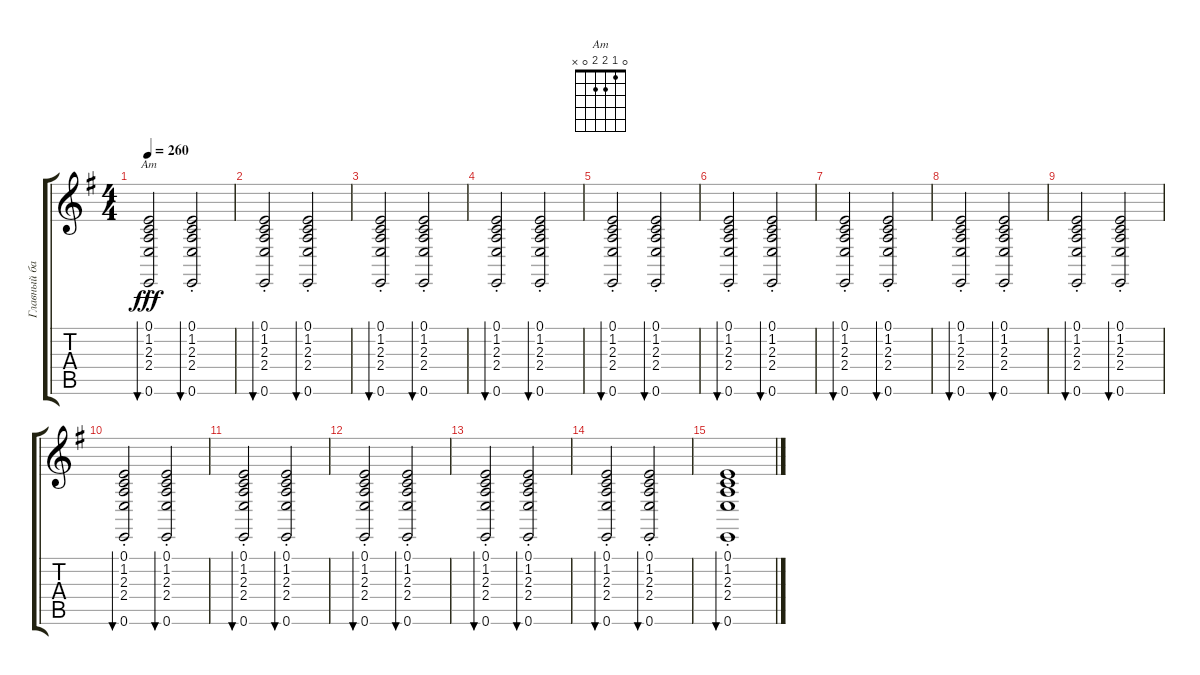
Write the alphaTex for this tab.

\track ("Главный барабан" "Главный ба") {instrument taikodrum}
\staff {score tabs}
\tuning (E4 B3 G3 D3 A2 E2) {hide}
\chord ("Am" 0 1 2 2 0 x)
\ts (4 4)
\tempo 260
\clef g2
\ks g
(0.1{st} 1.2{st} 2.3{st} 2.4{st} 0.6{st}).2{bu 480 ch "Am" dy fff} (0.1{st} 1.2{st} 2.3{st} 2.4{st} 0.6{st}).2{bu 480} |
(0.1{st} 1.2{st} 2.3{st} 2.4{st} 0.6{st}).2{bu 480} (0.1{st} 1.2{st} 2.3{st} 2.4{st} 0.6{st}).2{bu 480} |
(0.1{st} 1.2{st} 2.3{st} 2.4{st} 0.6{st}).2{bu 480} (0.1{st} 1.2{st} 2.3{st} 2.4{st} 0.6{st}).2{bu 480} |
(0.1{st} 1.2{st} 2.3{st} 2.4{st} 0.6{st}).2{bu 480} (0.1{st} 1.2{st} 2.3{st} 2.4{st} 0.6{st}).2{bu 480} |
(0.1{st} 1.2{st} 2.3{st} 2.4{st} 0.6{st}).2{bu 480} (0.1{st} 1.2{st} 2.3{st} 2.4{st} 0.6{st}).2{bu 480} |
(0.1{st} 1.2{st} 2.3{st} 2.4{st} 0.6{st}).2{bu 480} (0.1{st} 1.2{st} 2.3{st} 2.4{st} 0.6{st}).2{bu 480} |
(0.1{st} 1.2{st} 2.3{st} 2.4{st} 0.6{st}).2{bu 480} (0.1{st} 1.2{st} 2.3{st} 2.4{st} 0.6{st}).2{bu 480} |
(0.1{st} 1.2{st} 2.3{st} 2.4{st} 0.6{st}).2{bu 480} (0.1{st} 1.2{st} 2.3{st} 2.4{st} 0.6{st}).2{bu 480} |
(0.1{st} 1.2{st} 2.3{st} 2.4{st} 0.6{st}).2{bu 480} (0.1{st} 1.2{st} 2.3{st} 2.4{st} 0.6{st}).2{bu 480} |
(0.1{st} 1.2{st} 2.3{st} 2.4{st} 0.6{st}).2{bu 480} (0.1{st} 1.2{st} 2.3{st} 2.4{st} 0.6{st}).2{bu 480} |
(0.1{st} 1.2{st} 2.3{st} 2.4{st} 0.6{st}).2{bu 480} (0.1{st} 1.2{st} 2.3{st} 2.4{st} 0.6{st}).2{bu 480} |
(0.1{st} 1.2{st} 2.3{st} 2.4{st} 0.6{st}).2{bu 480} (0.1{st} 1.2{st} 2.3{st} 2.4{st} 0.6{st}).2{bu 480} |
(0.1{st} 1.2{st} 2.3{st} 2.4{st} 0.6{st}).2{bu 480} (0.1{st} 1.2{st} 2.3{st} 2.4{st} 0.6{st}).2{bu 480} |
(0.1{st} 1.2{st} 2.3{st} 2.4{st} 0.6{st}).2{bu 480} (0.1{st} 1.2{st} 2.3{st} 2.4{st} 0.6{st}).2{bu 480} |
(0.1{st} 1.2{st} 2.3{st} 2.4{st} 0.6{st}).1{bu 480}
